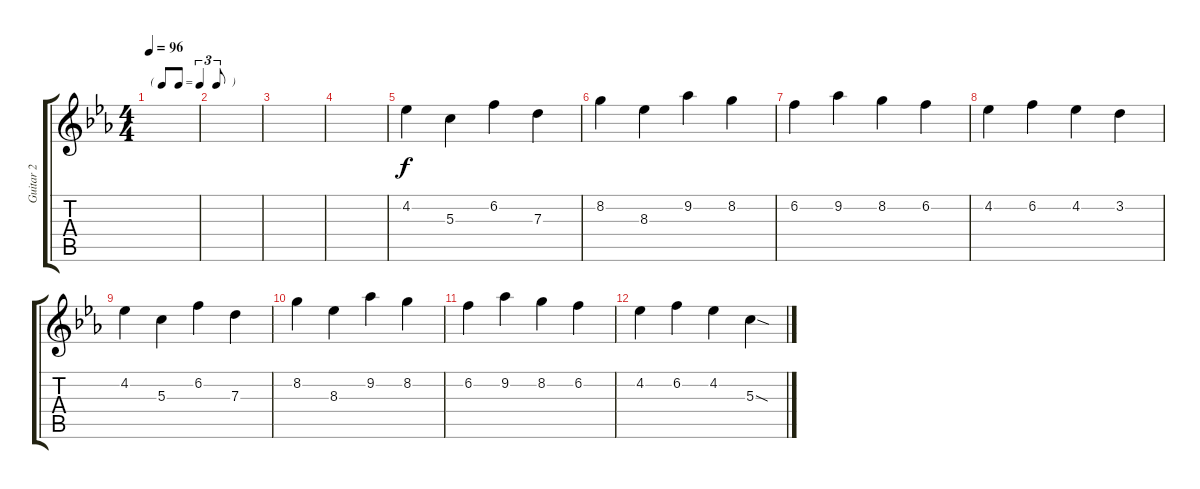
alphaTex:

\track ("Guitar 2" "Guitar 2") {instrument acousticguitarsteel}
\staff {score tabs}
\tuning (E4 B3 G3 D3 A2 E2) {hide}
\ts (4 4)
\tf triplet8th
\tempo 96
\clef g2
\ks cminor
|
|
|
|
4.2.4 5.3.4 6.2.4 7.3.4 |
8.2.4 8.3.4 9.2.4 8.2.4 |
6.2.4 9.2.4 8.2.4 6.2.4 |
4.2.4 6.2.4 4.2.4 3.2.4 |
4.2.4 5.3.4 6.2.4 7.3.4 |
8.2.4 8.3.4 9.2.4 8.2.4 |
6.2.4 9.2.4 8.2.4 6.2.4 |
4.2.4 6.2.4 4.2.4 5.3{sod}.4
